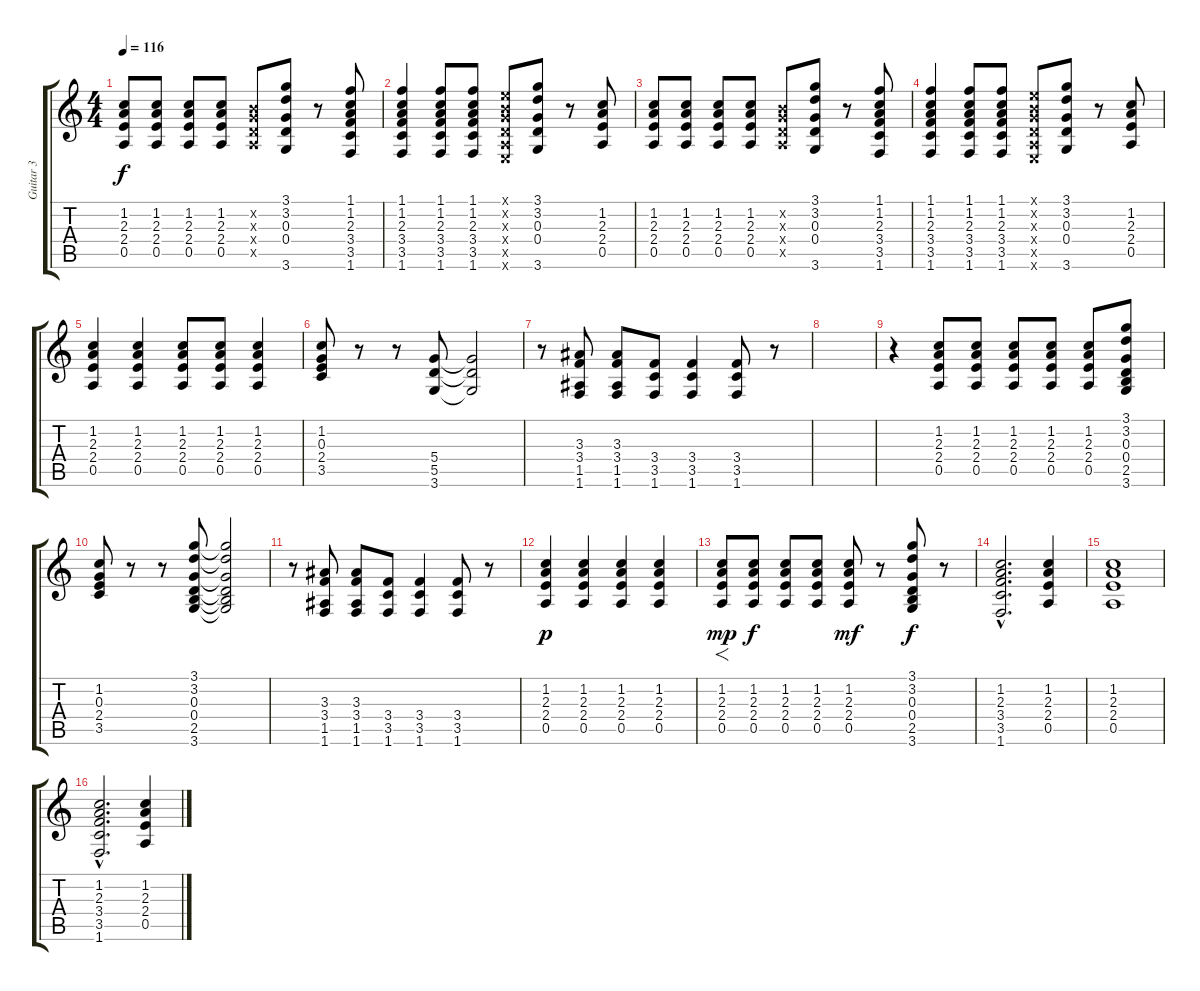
\track ("Guitar 3" "Guitar 3") {instrument overdrivenguitar}
\staff {score tabs}
\tuning (E4 B3 G3 D3 A2 E2) {hide}
\ts (4 4)
\tempo 116
\clef g2
\ks c
(1.2 2.3 2.4 0.5).8{dy f} (1.2 2.3 2.4 0.5).8 (1.2 2.3 2.4 0.5).8 (1.2 2.3 2.4 0.5).8 (0.2{x} 0.3{x} 0.4{x} 0.5{x}).8 (3.1 3.2 0.3 0.4 3.6).8 r.8 (1.1 1.2 2.3 3.4 3.5 1.6).8 |
(1.1 1.2 2.3 3.4 3.5 1.6).4 (1.1 1.2 2.3 3.4 3.5 1.6).8 (1.1 1.2 2.3 3.4 3.5 1.6).8 (0.1{x} 0.2{x} 0.3{x} 0.4{x} 0.5{x} 0.6{x}).8 (3.1 3.2 0.3 0.4 3.6).8 r.8 (1.2 2.3 2.4 0.5).8 |
(1.2 2.3 2.4 0.5).8 (1.2 2.3 2.4 0.5).8 (1.2 2.3 2.4 0.5).8 (1.2 2.3 2.4 0.5).8 (0.2{x} 0.3{x} 0.4{x} 0.5{x}).8 (3.1 3.2 0.3 0.4 3.6).8 r.8 (1.1 1.2 2.3 3.4 3.5 1.6).8 |
(1.1 1.2 2.3 3.4 3.5 1.6).4 (1.1 1.2 2.3 3.4 3.5 1.6).8 (1.1 1.2 2.3 3.4 3.5 1.6).8 (0.1{x} 0.2{x} 0.3{x} 0.4{x} 0.5{x} 0.6{x}).8 (3.1 3.2 0.3 0.4 3.6).8 r.8 (1.2 2.3 2.4 0.5).8 |
(1.2 2.3 2.4 0.5).4 (1.2 2.3 2.4 0.5).4 (1.2 2.3 2.4 0.5).8 (1.2 2.3 2.4 0.5).8 (1.2 2.3 2.4 0.5).4 |
(1.2 0.3 2.4 3.5).8 r.8 r.8 (5.4 5.5 3.6).8 (5.4{t} 5.5{t} 3.6{t}).2 |
r.8 (3.3 3.4 1.5 1.6).8 (3.3 3.4 1.5 1.6).8 (3.4 3.5 1.6).8 (3.4 3.5 1.6).4 (3.4 3.5 1.6).8 r.8 |
|
r.4 (1.2 2.3 2.4 0.5).8 (1.2 2.3 2.4 0.5).8 (1.2 2.3 2.4 0.5).8 (1.2 2.3 2.4 0.5).8 (1.2 2.3 2.4 0.5).8 (3.1 3.2 0.3 0.4 2.5 3.6).8 |
(1.2 0.3 2.4 3.5).8 r.8 r.8 (3.1 3.2 0.3 0.4 2.5 3.6).8 (3.1{t} 3.2{t} 0.3{t} 0.4{t} 2.5{t} 3.6{t}).2 |
r.8 (3.3 3.4 1.5 1.6).8 (3.3 3.4 1.5 1.6).8 (3.4 3.5 1.6).8 (3.4 3.5 1.6).4 (3.4 3.5 1.6).8 r.8 |
(1.2 2.3 2.4 0.5).4{dy p} (1.2 2.3 2.4 0.5).4 (1.2 2.3 2.4 0.5).4 (1.2 2.3 2.4 0.5).4 |
(1.2 2.3 2.4 0.5).8{f dy mp} (1.2 2.3 2.4 0.5).8{dy f} (1.2 2.3 2.4 0.5).8 (1.2 2.3 2.4 0.5).8 (1.2 2.3 2.4 0.5).8{dy mf} r.8 (3.1 3.2 0.3 0.4 2.5 3.6).8{dy f} r.8 |
(1.2{hac} 2.3{hac} 3.4{hac} 3.5{hac} 1.6{hac}).2{d} (1.2 2.3 2.4 0.5).4 |
(1.2 2.3 2.4 0.5).1 |
(1.2{hac} 2.3{hac} 3.4{hac} 3.5{hac} 1.6{hac}).2{d} (1.2 2.3 2.4 0.5).4
